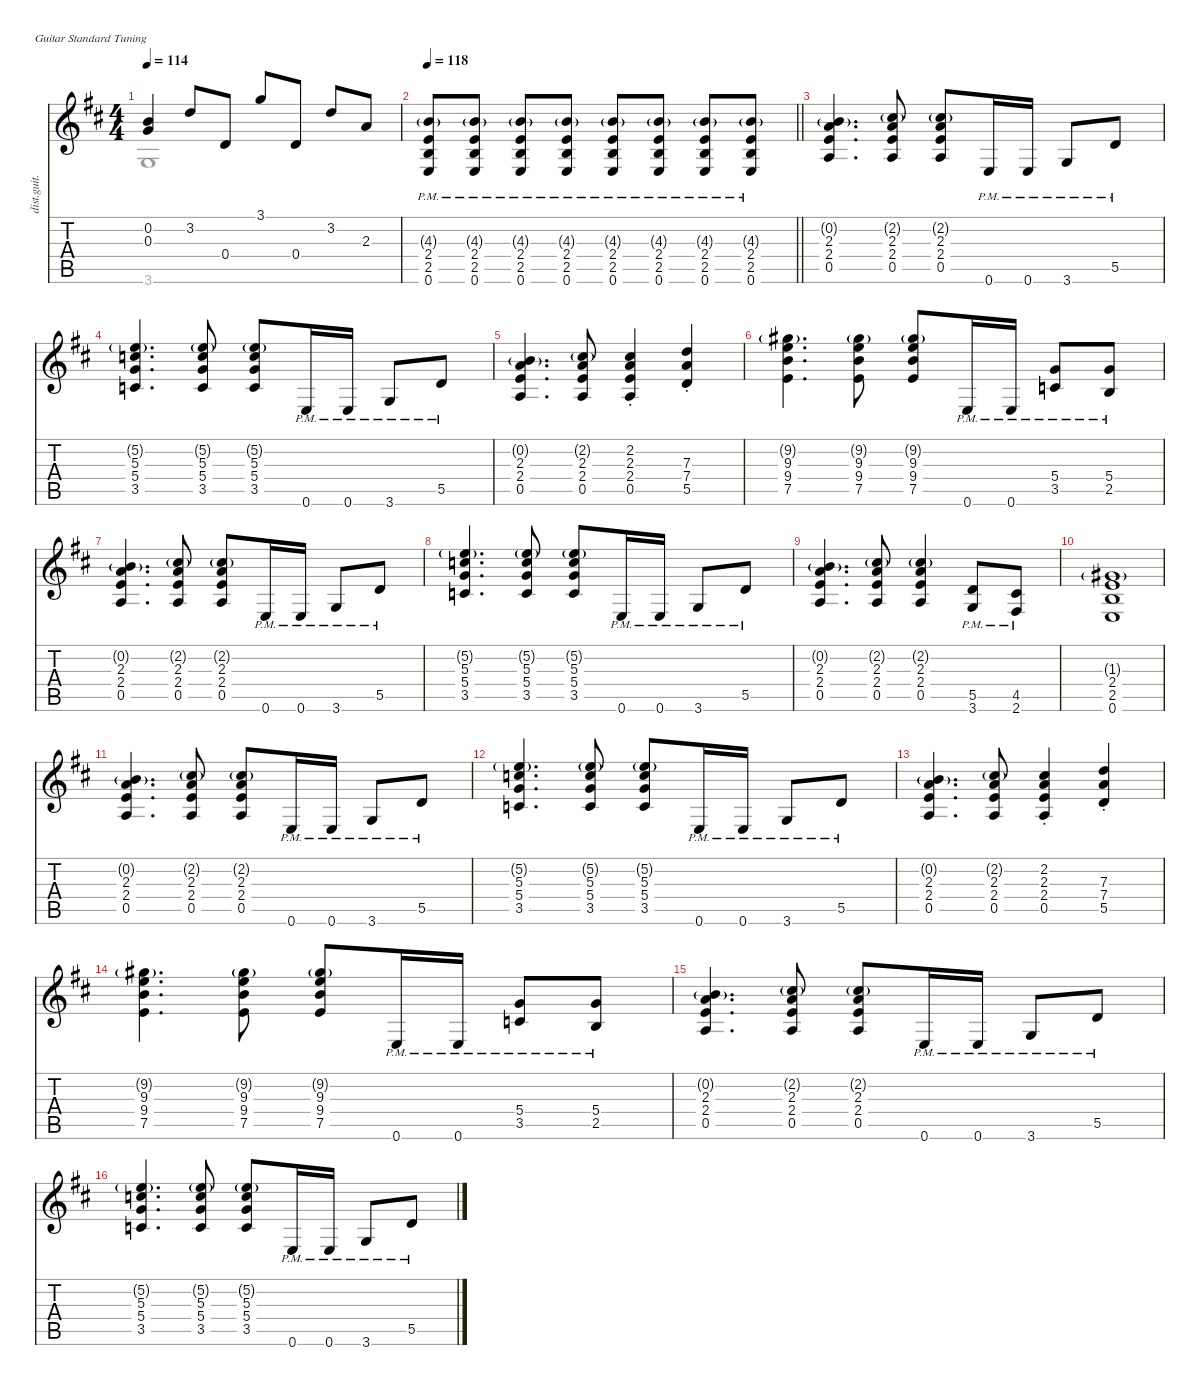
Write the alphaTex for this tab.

\defaultSystemsLayout 4
\hideDynamics
\bracketExtendMode nobrackets
\otherSystemsTrackNameOrientation horizontal
\track ("James - Rythme Distortion" "dist.guit.") {defaultSystemsLayout 4 mute instrument distortionguitar}
\staff {score tabs}
\tuning (E4 B3 G3 D3 A2 E2)
\voice
\ts (4 4)
\tempo 114
\clef g2
\ks bminor
(0.2{t acc forcenatural} 0.3{acc forcenatural}).4{dy f beam Up} 3.2{acc forcenatural}.8{beam Up} 0.4{acc forcenatural}.8{beam Up} 3.1{acc forcenatural}.8{beam Up} 0.4{acc forcenatural}.8{beam Up} 3.2{acc forcenatural}.8{beam Up} 2.3{acc forcenatural}.8{beam Up} |
\tempo 118
\barLineRight lightlight
(4.3{g acc forcenatural} 2.4{acc forcenatural} 2.5{pm acc forcenatural} 0.6{pm acc forcenatural}).8{instrument distortionguitar beam Up} (4.3{g acc forcenatural} 2.4{acc forcenatural} 2.5{pm acc forcenatural} 0.6{pm acc forcenatural}).8{beam Up} (4.3{g acc forcenatural} 2.4{acc forcenatural} 2.5{pm acc forcenatural} 0.6{pm acc forcenatural}).8{beam Up} (4.3{g acc forcenatural} 2.4{acc forcenatural} 2.5{pm acc forcenatural} 0.6{pm acc forcenatural}).8{beam Up} (4.3{g acc forcenatural} 2.4{acc forcenatural} 2.5{pm acc forcenatural} 0.6{pm acc forcenatural}).8{beam Up} (4.3{g acc forcenatural} 2.4{acc forcenatural} 2.5{pm acc forcenatural} 0.6{pm acc forcenatural}).8{beam Up} (4.3{g acc forcenatural} 2.4{acc forcenatural} 2.5{pm acc forcenatural} 0.6{pm acc forcenatural}).8{beam Up} (4.3{g acc forcenatural} 2.4{acc forcenatural} 2.5{pm acc forcenatural} 0.6{pm acc forcenatural}).8{beam Up} |
(0.2{g acc forcenatural} 2.3{acc forcenatural} 2.4{acc forcenatural} 0.5{acc forcenatural}).4{d beam Up} (2.2{g acc #} 2.3{acc forcenatural} 2.4{acc forcenatural} 0.5{acc forcenatural}).8{beam Up} (2.2{g acc #} 2.3{acc forcenatural} 2.4{acc forcenatural} 0.5{acc forcenatural}).8{beam Up} 0.6{pm acc forcenatural}.16{beam Up} 0.6{pm acc forcenatural}.16{beam Up} 3.6{pm acc forcenatural}.8{beam Up} 5.5{pm acc forcenatural}.8{beam Up} |
(5.2{g acc forcenatural} 5.3{acc forcenatural} 5.4{acc forcenatural} 3.5{acc forcenatural}).4{d beam Up} (5.2{g acc forcenatural} 5.3{acc forcenatural} 5.4{acc forcenatural} 3.5{acc forcenatural}).8{beam Up} (5.2{g acc forcenatural} 5.3{acc forcenatural} 5.4{acc forcenatural} 3.5{acc forcenatural}).8{beam Up} 0.6{pm acc forcenatural}.16{beam Up} 0.6{pm acc forcenatural}.16{beam Up} 3.6{pm acc forcenatural}.8{beam Up} 5.5{pm acc forcenatural}.8{beam Up} |
(0.2{g acc forcenatural} 2.3{acc forcenatural} 2.4{acc forcenatural} 0.5{acc forcenatural}).4{d beam Up} (2.2{g acc #} 2.3{acc forcenatural} 2.4{acc forcenatural} 0.5{acc forcenatural}).8{beam Up} (2.2{st acc #} 2.3{st acc forcenatural} 2.4{st acc forcenatural} 0.5{st acc forcenatural}).4{beam Up} (7.3{st acc forcenatural} 7.4{st acc forcenatural} 5.5{st acc forcenatural}).4{beam Up} |
(9.2{g acc #} 9.3{acc forcenatural} 9.4{acc forcenatural} 7.5{acc forcenatural}).4{d beam Down} (9.2{g acc #} 9.3{acc forcenatural} 9.4{acc forcenatural} 7.5{acc forcenatural}).8{beam Down} (9.2{g acc #} 9.3{acc forcenatural} 9.4{acc forcenatural} 7.5{acc forcenatural}).8{beam Up} 0.6{pm acc forcenatural}.16{beam Up} 0.6{pm acc forcenatural}.16{beam Up} (5.4{pm acc forcenatural} 3.5{pm acc forcenatural}).8{beam Up} (5.4{pm acc forcenatural} 2.5{pm acc forcenatural}).8{beam Up} |
(0.2{g acc forcenatural} 2.3{acc forcenatural} 2.4{acc forcenatural} 0.5{acc forcenatural}).4{d beam Up} (2.2{g acc #} 2.3{acc forcenatural} 2.4{acc forcenatural} 0.5{acc forcenatural}).8{beam Up} (2.2{g acc #} 2.3{acc forcenatural} 2.4{acc forcenatural} 0.5{acc forcenatural}).8{beam Up} 0.6{pm acc forcenatural}.16{beam Up} 0.6{pm acc forcenatural}.16{beam Up} 3.6{pm acc forcenatural}.8{beam Up} 5.5{pm acc forcenatural}.8{beam Up} |
(5.2{g acc forcenatural} 5.3{acc forcenatural} 5.4{acc forcenatural} 3.5{acc forcenatural}).4{d beam Up} (5.2{g acc forcenatural} 5.3{acc forcenatural} 5.4{acc forcenatural} 3.5{acc forcenatural}).8{beam Up} (5.2{g acc forcenatural} 5.3{acc forcenatural} 5.4{acc forcenatural} 3.5{acc forcenatural}).8{beam Up} 0.6{pm acc forcenatural}.16{beam Up} 0.6{pm acc forcenatural}.16{beam Up} 3.6{pm acc forcenatural}.8{beam Up} 5.5{pm acc forcenatural}.8{beam Up} |
(0.2{g acc forcenatural} 2.3{acc forcenatural} 2.4{acc forcenatural} 0.5{acc forcenatural}).4{d beam Up} (2.2{g acc #} 2.3{acc forcenatural} 2.4{acc forcenatural} 0.5{acc forcenatural}).8{beam Up} (2.2{g acc #} 2.3{acc forcenatural} 2.4{acc forcenatural} 0.5{acc forcenatural}).4{beam Up} (5.5{pm acc forcenatural} 3.6{pm acc forcenatural}).8{beam Up} (4.5{pm acc #} 2.6{pm acc #}).8{beam Up} |
(1.3{g acc #} 2.4{acc forcenatural} 2.5{acc forcenatural} 0.6{acc forcenatural}).1{beam Up} |
(0.2{g acc forcenatural} 2.3{acc forcenatural} 2.4{acc forcenatural} 0.5{acc forcenatural}).4{d beam Up} (2.2{g acc #} 2.3{acc forcenatural} 2.4{acc forcenatural} 0.5{acc forcenatural}).8{beam Up} (2.2{g acc #} 2.3{acc forcenatural} 2.4{acc forcenatural} 0.5{acc forcenatural}).8{beam Up} 0.6{pm acc forcenatural}.16{beam Up} 0.6{pm acc forcenatural}.16{beam Up} 3.6{pm acc forcenatural}.8{beam Up} 5.5{pm acc forcenatural}.8{beam Up} |
(5.2{g acc forcenatural} 5.3{acc forcenatural} 5.4{acc forcenatural} 3.5{acc forcenatural}).4{d beam Up} (5.2{g acc forcenatural} 5.3{acc forcenatural} 5.4{acc forcenatural} 3.5{acc forcenatural}).8{beam Up} (5.2{g acc forcenatural} 5.3{acc forcenatural} 5.4{acc forcenatural} 3.5{acc forcenatural}).8{beam Up} 0.6{pm acc forcenatural}.16{beam Up} 0.6{pm acc forcenatural}.16{beam Up} 3.6{pm acc forcenatural}.8{beam Up} 5.5{pm acc forcenatural}.8{beam Up} |
(0.2{g acc forcenatural} 2.3{acc forcenatural} 2.4{acc forcenatural} 0.5{acc forcenatural}).4{d beam Up} (2.2{g acc #} 2.3{acc forcenatural} 2.4{acc forcenatural} 0.5{acc forcenatural}).8{beam Up} (2.2{st acc #} 2.3{st acc forcenatural} 2.4{st acc forcenatural} 0.5{st acc forcenatural}).4{beam Up} (7.3{st acc forcenatural} 7.4{st acc forcenatural} 5.5{st acc forcenatural}).4{beam Up} |
(9.2{g acc #} 9.3{acc forcenatural} 9.4{acc forcenatural} 7.5{acc forcenatural}).4{d beam Down} (9.2{g acc #} 9.3{acc forcenatural} 9.4{acc forcenatural} 7.5{acc forcenatural}).8{beam Down} (9.2{g acc #} 9.3{acc forcenatural} 9.4{acc forcenatural} 7.5{acc forcenatural}).8{beam Up} 0.6{pm acc forcenatural}.16{beam Up} 0.6{pm acc forcenatural}.16{beam Up} (5.4{pm acc forcenatural} 3.5{pm acc forcenatural}).8{beam Up} (5.4{pm acc forcenatural} 2.5{pm acc forcenatural}).8{beam Up} |
(0.2{g acc forcenatural} 2.3{acc forcenatural} 2.4{acc forcenatural} 0.5{acc forcenatural}).4{d beam Up} (2.2{g acc #} 2.3{acc forcenatural} 2.4{acc forcenatural} 0.5{acc forcenatural}).8{beam Up} (2.2{g acc #} 2.3{acc forcenatural} 2.4{acc forcenatural} 0.5{acc forcenatural}).8{beam Up} 0.6{pm acc forcenatural}.16{beam Up} 0.6{pm acc forcenatural}.16{beam Up} 3.6{pm acc forcenatural}.8{beam Up} 5.5{pm acc forcenatural}.8{beam Up} |
(5.2{g acc forcenatural} 5.3{acc forcenatural} 5.4{acc forcenatural} 3.5{acc forcenatural}).4{d beam Up} (5.2{g acc forcenatural} 5.3{acc forcenatural} 5.4{acc forcenatural} 3.5{acc forcenatural}).8{beam Up} (5.2{g acc forcenatural} 5.3{acc forcenatural} 5.4{acc forcenatural} 3.5{acc forcenatural}).8{beam Up} 0.6{pm acc forcenatural}.16{beam Up} 0.6{pm acc forcenatural}.16{beam Up} 3.6{pm acc forcenatural}.8{beam Up} 5.5{pm acc forcenatural}.8{beam Up}
\voice
\clef g2
\ottava regular
\simile none
\ks bminor
3.6{acc forcenatural}.1{dy f beam Down} |
\barLineRight lightlight
|
|
|
|
|
|
|
|
|
|
|
|
|
|
